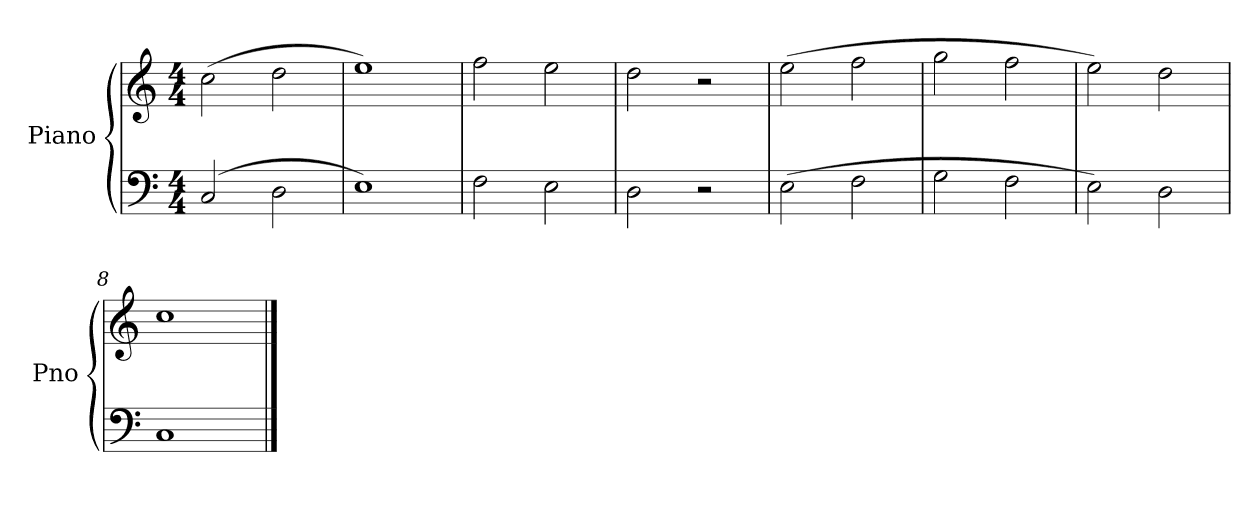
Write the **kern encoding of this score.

**kern	**kern
*part2	*part1
*staff2	*staff1
*I"Piano	*I"Piano
*I'Pno	*I'Pno
*clefF4	*clefG2
*k[]	*k[]
*M4/4	*M4/4
*MM96	*MM96
=1	=1
(>2C/	(>2cc\
2D\	2dd\
=2	=2
1E)	1ee)
=3	=3
2F\	2ff\
2E\	2ee\
=4	=4
2D\	2dd\
2r	2r
!!LO:LB:g=z
=5	=5
(>2E\	(>2ee\
2F\	2ff\
=6	=6
2G\	2gg\
2F\	2ff\
=7	=7
2E\)	2ee\)
2D\	2dd\
=8	=8
1C	1cc
==	==
*-	*-
